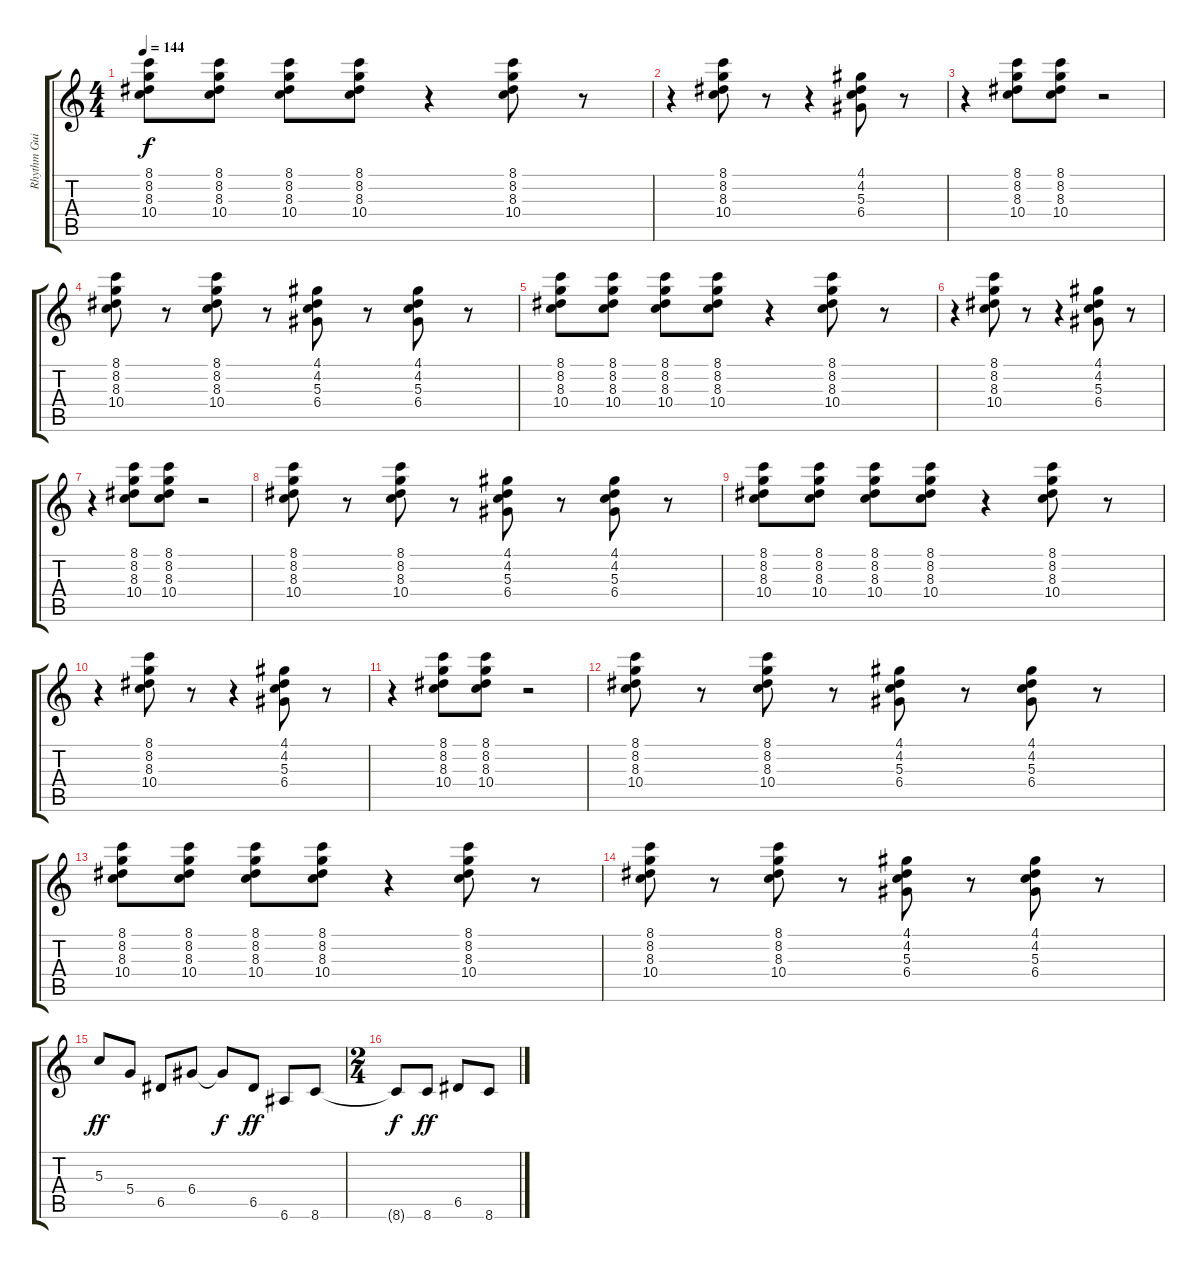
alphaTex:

\track ("Rhythm Guitar 2" "Rhythm Gui") {instrument overdrivenguitar}
\staff {score tabs}
\tuning (E4 B3 G3 D3 A2 E2) {hide}
\ts (4 4)
\tempo 144
\clef g2
\ks c
(8.1 8.2 8.3 10.4).8{dy f} (8.1 8.2 8.3 10.4).8 (8.1 8.2 8.3 10.4).8 (8.1 8.2 8.3 10.4).8 r.4 (8.1 8.2 8.3 10.4).8 r.8 |
r.4 (8.1 8.2 8.3 10.4).8 r.8 r.4 (4.1 4.2 5.3 6.4).8 r.8 |
r.4 (8.1 8.2 8.3 10.4).8 (8.1 8.2 8.3 10.4).8 r.2 |
(8.1 8.2 8.3 10.4).8 r.8 (8.1 8.2 8.3 10.4).8 r.8 (4.1 4.2 5.3 6.4).8 r.8 (4.1 4.2 5.3 6.4).8 r.8 |
(8.1 8.2 8.3 10.4).8 (8.1 8.2 8.3 10.4).8 (8.1 8.2 8.3 10.4).8 (8.1 8.2 8.3 10.4).8 r.4 (8.1 8.2 8.3 10.4).8 r.8 |
r.4 (8.1 8.2 8.3 10.4).8 r.8 r.4 (4.1 4.2 5.3 6.4).8 r.8 |
r.4 (8.1 8.2 8.3 10.4).8 (8.1 8.2 8.3 10.4).8 r.2 |
(8.1 8.2 8.3 10.4).8 r.8 (8.1 8.2 8.3 10.4).8 r.8 (4.1 4.2 5.3 6.4).8 r.8 (4.1 4.2 5.3 6.4).8 r.8 |
(8.1 8.2 8.3 10.4).8 (8.1 8.2 8.3 10.4).8 (8.1 8.2 8.3 10.4).8 (8.1 8.2 8.3 10.4).8 r.4 (8.1 8.2 8.3 10.4).8 r.8 |
r.4 (8.1 8.2 8.3 10.4).8 r.8 r.4 (4.1 4.2 5.3 6.4).8 r.8 |
r.4 (8.1 8.2 8.3 10.4).8 (8.1 8.2 8.3 10.4).8 r.2 |
(8.1 8.2 8.3 10.4).8 r.8 (8.1 8.2 8.3 10.4).8 r.8 (4.1 4.2 5.3 6.4).8 r.8 (4.1 4.2 5.3 6.4).8 r.8 |
(8.1 8.2 8.3 10.4).8 (8.1 8.2 8.3 10.4).8 (8.1 8.2 8.3 10.4).8 (8.1 8.2 8.3 10.4).8 r.4 (8.1 8.2 8.3 10.4).8 r.8 |
(8.1 8.2 8.3 10.4).8 r.8 (8.1 8.2 8.3 10.4).8 r.8 (4.1 4.2 5.3 6.4).8 r.8 (4.1 4.2 5.3 6.4).8 r.8 |
5.3.8{dy ff} 5.4.8 6.5.8 6.4.8 6.4{t}.8{dy f} 6.5.8{dy ff} 6.6.8 8.6.8 |
\ts (2 4)
8.6{t}.8{dy f} 8.6.8{dy ff} 6.5.8 8.6.8
